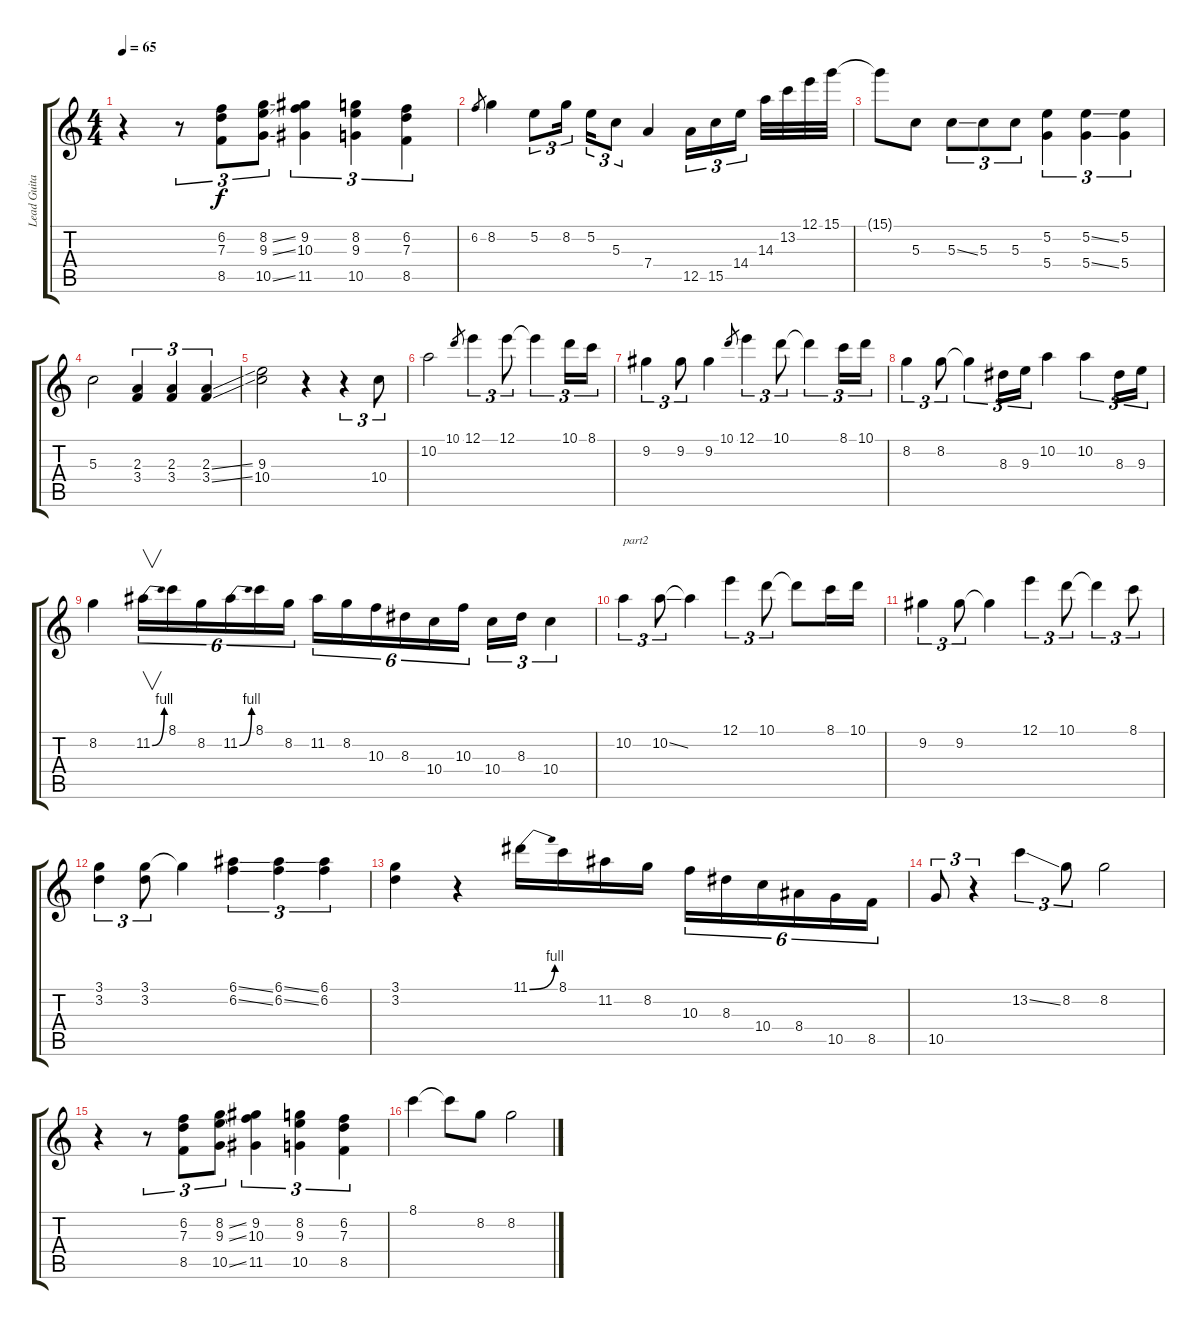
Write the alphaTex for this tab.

\track ("Lead Guitar" "Lead Guita") {instrument electricguitarjazz}
\staff {score tabs}
\tuning (E4 B3 G3 D3 A2 E2) {hide}
\ts (4 4)
\tempo 65
\clef g2
\ks c
r.4{dy f} r.8{tu (3 2)} (6.2 7.3 8.5).8{tu (3 2)} (8.2{ss} 9.3{ss} 10.5{ss}).8{tu (3 2)} (9.2 10.3 11.5).4{tu (3 2)} (8.2 9.3 10.5).4{tu (3 2)} (6.2 7.3 8.5).4{tu (3 2)} |
6.2.8{gr} 8.2.4 5.2.8{tu (3 2)} 8.2.16{tu (3 2)} 5.2.16{tu (3 2)} 5.3.8{tu (3 2)} 7.4.4 12.5.16{tu (3 2)} 15.5.16{tu (3 2)} 14.4.16{tu (3 2)} 14.3.32 13.2.32 12.1.32 15.1.32 |
15.1{t}.8 5.3.8 5.3{ss}.8{tu (3 2)} 5.3.8{tu (3 2)} 5.3.8{tu (3 2)} (5.2 5.4).4{tu (3 2)} (5.2{ss} 5.4{ss}).4{tu (3 2)} (5.2 5.4).4{tu (3 2)} |
5.3.2 (2.3 3.4).4{tu (3 2)} (2.3 3.4).4{tu (3 2)} (2.3{ss} 3.4{ss}).4{tu (3 2)} |
(9.3 10.4).2 r.4 r.4{tu (3 2)} 10.4.8{tu (3 2)} |
10.2.2 10.1.8{gr} 12.1.4{tu (3 2)} 12.1.8{tu (3 2)} 12.1{t}.4{tu (3 2)} 10.1.16{tu (3 2)} 8.1.16{tu (3 2)} |
9.2.4{tu (3 2)} 9.2.8{tu (3 2)} 9.2.4 10.1.8{gr} 12.1.4{tu (3 2)} 10.1.8{tu (3 2)} 10.1{t}.4{tu (3 2)} 8.1.16{tu (3 2)} 10.1.16{tu (3 2)} |
8.2.4{tu (3 2)} 8.2.8{tu (3 2)} 8.2{t}.4{tu (3 2)} 8.3.16{tu (3 2)} 9.3.16{tu (3 2)} 10.2.4 10.2.4{tu (3 2)} 8.3.16{tu (3 2)} 9.3.16{tu (3 2)} |
8.2.4 11.2{be (bend 0 0 60 4)}.16{v tu (6 4)} 8.1.16{tu (6 4)} 8.2.16{tu (6 4)} 11.2{be (bend 0 0 60 4)}.16{tu (6 4)} 8.1.16{tu (6 4)} 8.2.16{tu (6 4)} 11.2.16{tu (6 4)} 8.2.16{tu (6 4)} 10.3.16{tu (6 4)} 8.3.16{tu (6 4)} 10.4.16{tu (6 4)} 10.3.16{tu (6 4)} 10.4.16{tu (3 2)} 8.3.16{tu (3 2)} 10.4.4{tu (3 2)} |
10.2.4{tu (3 2) txt "part2"} 10.2{ss}.8{tu (3 2)} 10.2{t}.4 12.1.4{tu (3 2)} 10.1.8{tu (3 2)} 10.1{t}.8 8.1.16 10.1.16 |
9.2.4{tu (3 2)} 9.2.8{tu (3 2)} 9.2{t}.4 12.1.4{tu (3 2)} 10.1.8{tu (3 2)} 10.1{t}.4{tu (3 2)} 8.1.8{tu (3 2)} |
(3.1 3.2).4{tu (3 2)} (3.1 3.2).8{tu (3 2)} 3.1{t}.4 (6.1{ss} 6.2{ss}).4{tu (3 2)} (6.1{ss} 6.2{ss}).4{tu (3 2)} (6.1 6.2).4{tu (3 2)} |
(3.1 3.2).4 r.4 11.1{be (bend 0 0 60 4)}.16 8.1.16 11.2.16 8.2.16 10.3.16{tu (6 4)} 8.3.16{tu (6 4)} 10.4.16{tu (6 4)} 8.4.16{tu (6 4)} 10.5.16{tu (6 4)} 8.5.16{tu (6 4)} |
10.5.8{tu (3 2)} r.4{tu (3 2)} 13.2{ss}.4{tu (3 2)} 8.2.8{tu (3 2)} 8.2.2 |
r.4 r.8{tu (3 2)} (6.2 7.3 8.5).8{tu (3 2)} (8.2{ss} 9.3{ss} 10.5{ss}).8{tu (3 2)} (9.2 10.3 11.5).4{tu (3 2)} (8.2 9.3 10.5).4{tu (3 2)} (6.2 7.3 8.5).4{tu (3 2)} |
8.1.4 8.1{t}.8 8.2.8 8.2.2
